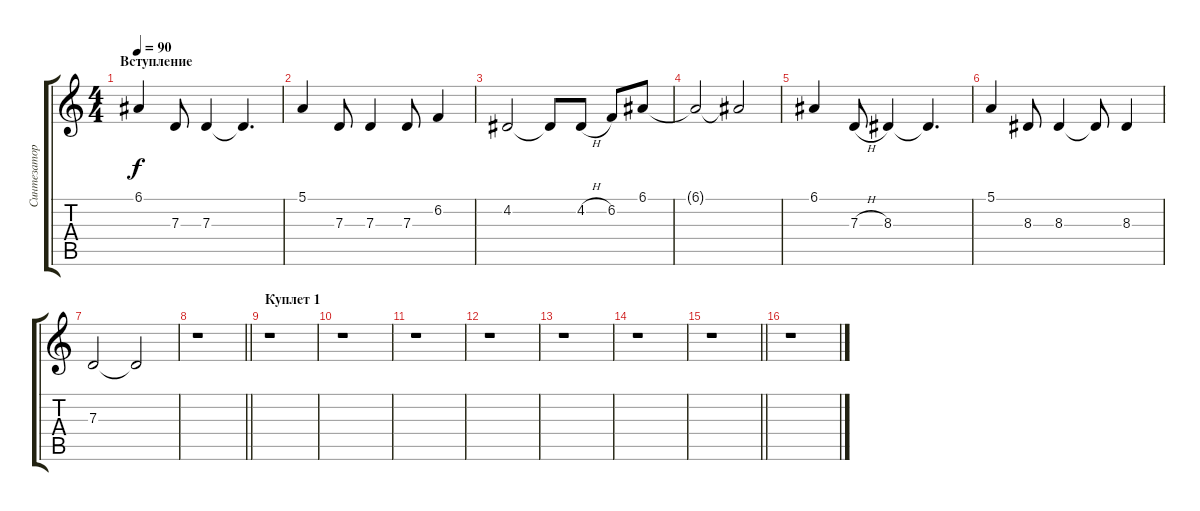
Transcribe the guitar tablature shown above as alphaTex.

\track ("Синтезатор 2" "Синтезатор") {instrument brightacousticpiano}
\staff {score tabs}
\tuning (E4 B3 G3 D3 A2 E2) {hide}
\ts (4 4)
\section ("" "Вcтупление")
\tempo 90
\clef g2
\ks c
6.1.4{dy f instrument brightacousticpiano} 7.3.8 7.3.4 7.3{t}.4{d} |
5.1.4 7.3.8 7.3.4 7.3.8 6.2.4 |
4.2.2 4.2{t}.8 4.2{h}.8 6.2.8 6.1.8 |
6.1{t}.2 6.1{t}.2 |
6.1.4 7.3{h}.8 8.3.4 8.3{t}.4{d} |
5.1.4 8.3.8 8.3.4 8.3{t}.8 8.3.4 |
7.3.2 7.3{t}.2 |
\barLineRight lightlight
r.1 |
\section ("" "Куплет 1")
r.1 |
r.1 |
r.1 |
r.1 |
r.1 |
r.1 |
\barLineRight lightlight
r.1 |
r.1
